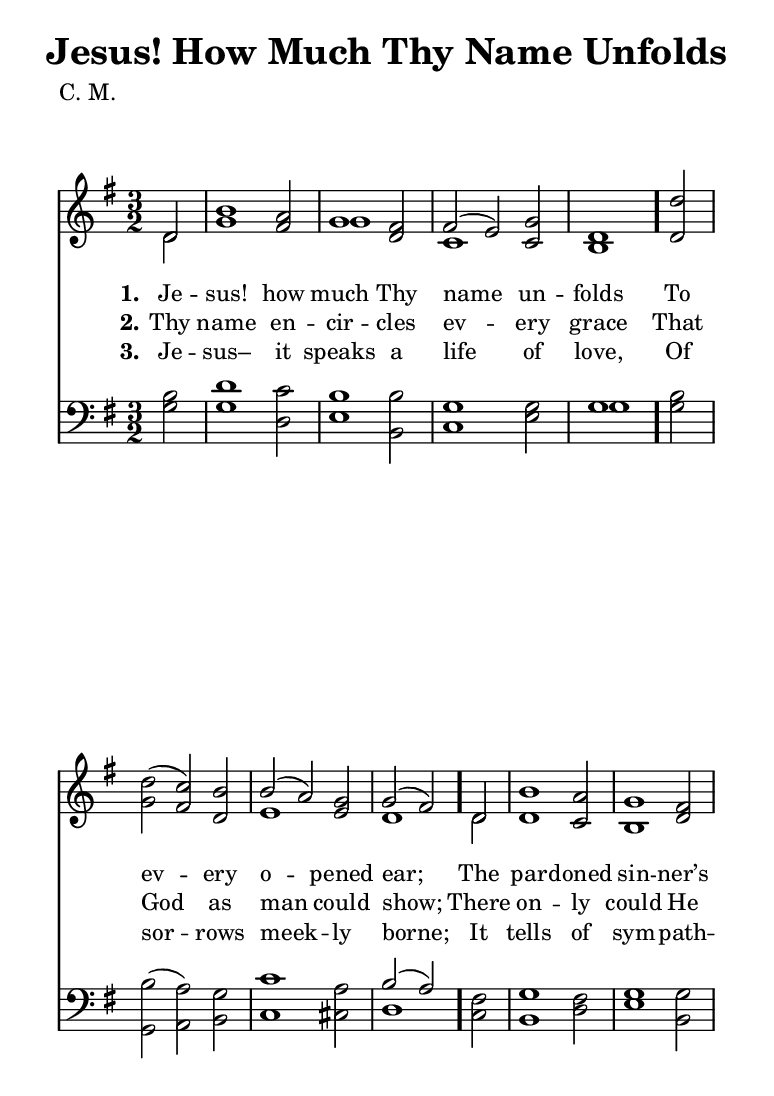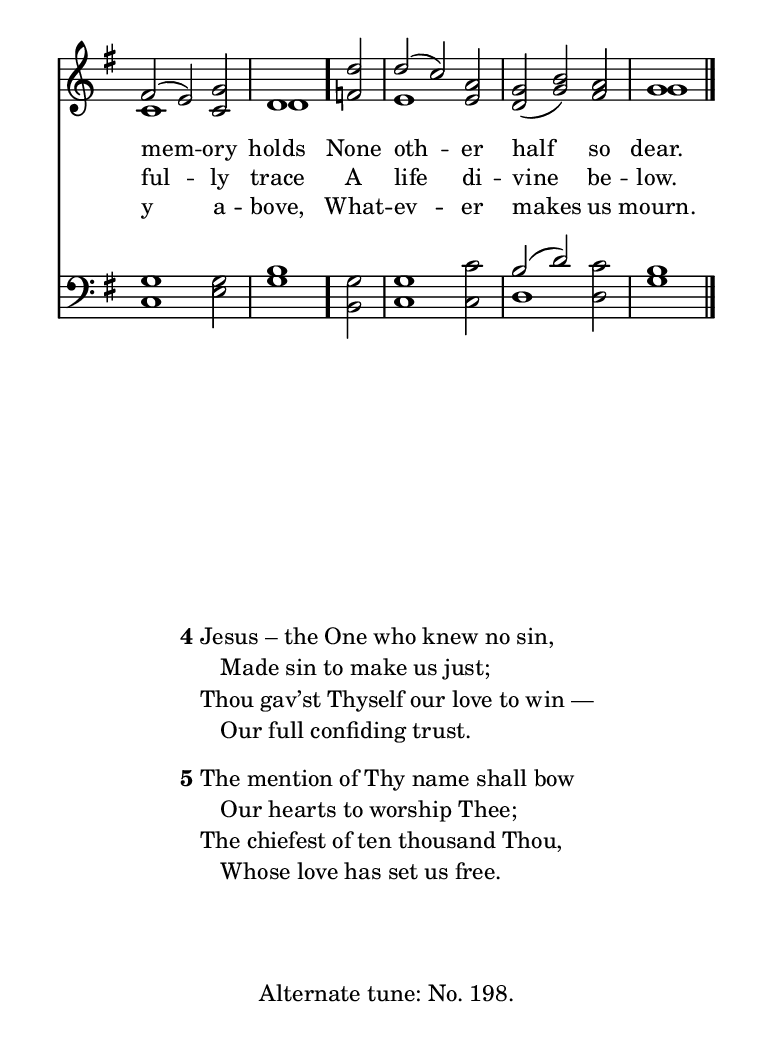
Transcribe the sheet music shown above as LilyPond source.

\include "common/global.ily"
\paper {
  \include "common/paper.ily"
  ragged-last-bottom = ##t
  system-count = #(cond (is-eogsized 2) (#t #f))
  system-system-spacing.padding = 11
}

\header{
  hymnnumber = "165"
  title = "Jesus! How Much Thy Name Unfolds"
  tunename = "Belmont" % from Metrical Index of Tunes
  meter = "C. M."
  poet = ""
  composer = ""
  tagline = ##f
}

global = {
  \include "common/overrides.ily"
  \override Staff.TimeSignature.style = #'numbered
  \time 3/2
  \override Score.MetronomeMark.transparent = ##t % hide all fermata changes too
  \tempo 2=90
  \key g \major
  \partial 2
  \autoBeamOff
}

notesSoprano = {
\global
\relative c' {

  d2 | b'1 a2 | g1 fis2 | fis( e) g | d1
  d'2 | d( c) b | b( a) g | g( fis)
  d2 | b'1 a2 | g1 fis2 | fis( e) g | d1
  d'2 | d( c) a | g( b) a | g1

  \bar "|."

}
}

notesAlto = {
\global
\relative e' {

  d2 | g1 fis2 | g1 d2 | c1 c2 | b1
  d2 | g( fis) d | e1 e2 | d1
  d2 | d1 c2 b1 d2 | c1 c2 | d1
  f2 | e1 e2 | d( g) fis | g1

}
}

notesTenor = {
\global
\relative a {

  b2 | d1 c2 b1 b2 | g1 g2 | g1
  b2 | b( a) g | c1 a2 | b( a)
  fis2 | g1 fis2 g1 g2 | g1 g2 | b1
  g2 | g1 c2 | b( d) c | b1

}
}

notesBass = {
\global
\relative f {

  g2 | g1 d2 | e1 b2 | c1 e2 | g1
  g2 | g,( a) b | c1 cis2 | d1
  c2 | b1 d2 | e1 b2 | c1 e2 | g1
  b,2 | c1 c2 | d1 d2 | g1

}
}

wordsA = \lyricmode {
\set stanza = "1."

Je -- sus! how much Thy name un -- folds \bar "."
To ev -- ery o -- pened ear; \bar "."
The par -- doned sin -- ner’s mem -- ory holds \bar "."
None oth -- er half so dear. \bar "."

}

wordsB = \lyricmode {
\set stanza = "2."

Thy name en -- cir -- cles ev -- ery grace
That God as man could show;
There on -- ly could He ful -- ly trace
A life di -- vine be -- low.

}

wordsC = \lyricmode {
\set stanza = "3."

Je -- sus– it speaks a life of love,
Of sor -- rows meek -- ly borne;
It tells of sym -- path -- y a -- bove,
What -- ev -- er makes us mourn.

}

wordsD = \markuplist {

\line { Jesus – the One who knew no sin, }
\line { { \hspace #2 } Made sin to make us just; }
\line { Thou gav’st Thyself our love to win — }
\line { { \hspace #2 } Our full confiding trust. }

}

wordsE = \markuplist {

\line { The mention of Thy name shall bow }
\line { { \hspace #2 } Our hearts to worship Thee; }
\line { The chiefest of ten thousand Thou, }
\line { { \hspace #2 } Whose love has set us free. }

}

\score {
  \context ChoirStaff <<
    \context Staff = upper <<
      \set Staff.autoBeaming = ##f
      \set ChoirStaff.systemStartDelimiter = #'SystemStartBar
      \set ChoirStaff.printPartCombineTexts = ##f
      \partcombine #'(2 . 9) \notesSoprano \notesAlto
      \context NullVoice = sopranos { \voiceOne << \notesSoprano >> }
      \context Lyrics = one   \lyricsto sopranos \wordsA
      \context Lyrics = two   \lyricsto sopranos \wordsB
      \context Lyrics = three \lyricsto sopranos \wordsC
    >>
    \context Staff = men <<
      \set Staff.autoBeaming = ##f
      \clef bass
      \set ChoirStaff.printPartCombineTexts = ##f
      \partcombine #'(2 . 9) \notesTenor \notesBass
    >>
  >>
  \layout {
    \include "common/layout.ily"
  }
  \midi{
    \include "common/midi.ily"
  }
}

\noPageBreak

\markup { \fill-line { \column {
  \line{ \bold 4 \column { \wordsD } } \combine \null \vspace #0.4
  \line{ \bold 5 \column { \wordsE } } \combine \null \vspace #0.4
} } }

\noPageBreak

\markup { \vspace #4 \fill-line { \raise #2 \line { Alternate tune: No. 198. } } }

\version "2.19.49"  % necessary for upgrading to future LilyPond versions.

% vi:set et ts=2 sw=2 ai nocindent syntax=lilypond:
